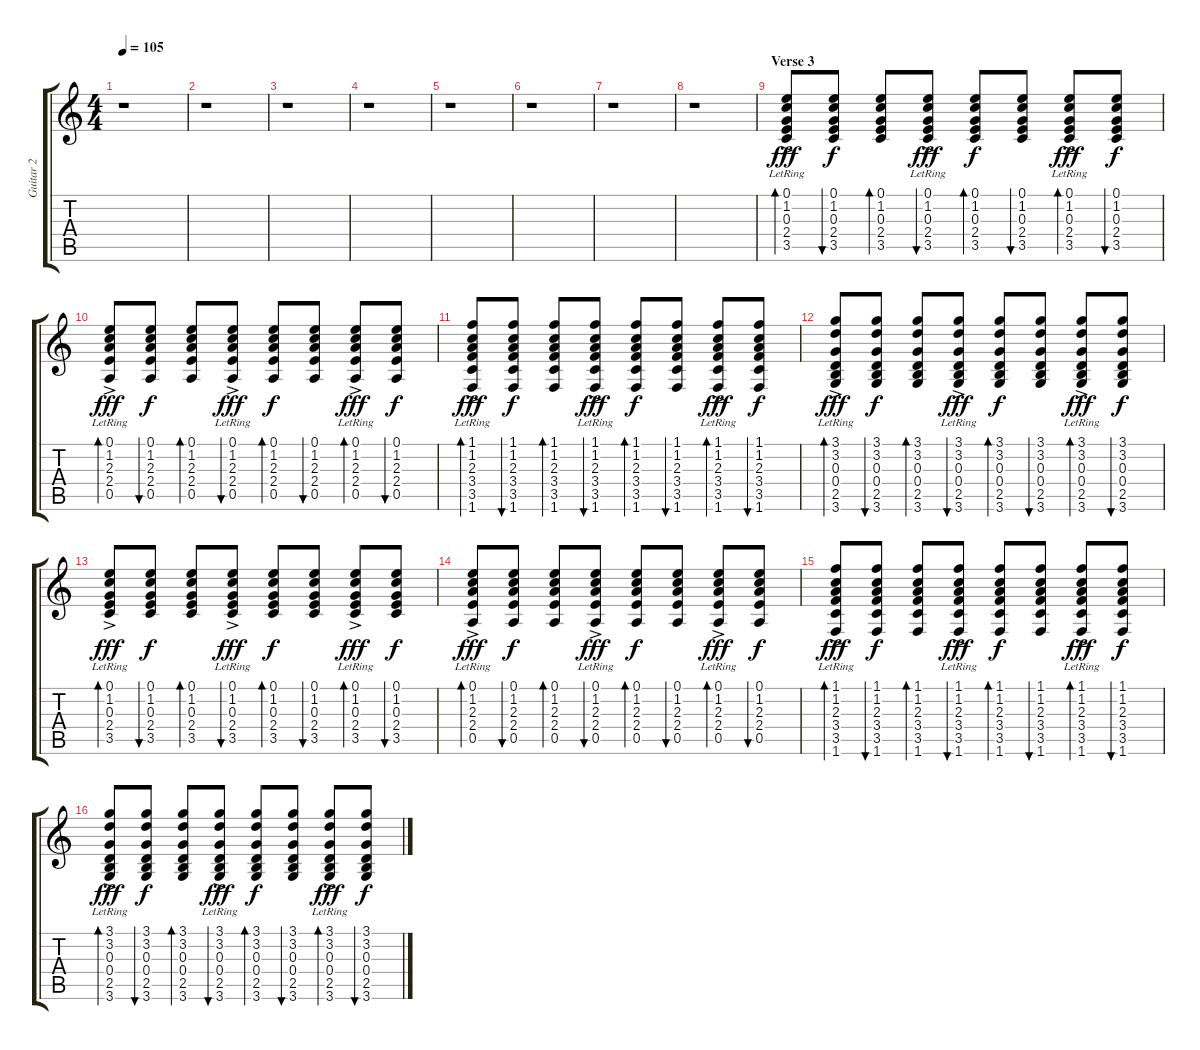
\track ("Guitar 2" "Guitar 2") {instrument acousticguitarsteel}
\staff {score tabs}
\tuning (E4 B3 G3 D3 A2 E2) {hide}
\ts (4 4)
\tempo 105
\clef g2
\ks c
r.1{dy fff} |
r.1 |
r.1 |
r.1 |
r.1 |
r.1 |
r.1 |
r.1 |
\section ("" "Verse 3")
(0.1{ac lr} 1.2{ac lr} 0.3{ac lr} 2.4{ac lr} 3.5{ac lr}).8{bd 30} (0.1 1.2 0.3 2.4 3.5).8{bu 30 dy f} (0.1 1.2 0.3 2.4 3.5).8{bd 30} (0.1{ac lr} 1.2{ac lr} 0.3{ac lr} 2.4{ac lr} 3.5{ac lr}).8{bu 30 dy fff} (0.1 1.2 0.3 2.4 3.5).8{bd 30 dy f} (0.1 1.2 0.3 2.4 3.5).8{bu 30} (0.1{ac lr} 1.2{ac lr} 0.3{ac lr} 2.4{ac lr} 3.5{ac lr}).8{bd 30 dy fff} (0.1 1.2 0.3 2.4 3.5).8{bu 30 dy f} |
(0.1{ac lr} 1.2{ac lr} 2.3{ac lr} 2.4{ac lr} 0.5{ac lr}).8{bd 30 dy fff} (0.1 1.2 2.3 2.4 0.5).8{bu 30 dy f} (0.1 1.2 2.3 2.4 0.5).8{bd 30} (0.1{ac lr} 1.2{ac lr} 2.3{ac lr} 2.4{ac lr} 0.5{ac lr}).8{bu 30 dy fff} (0.1 1.2 2.3 2.4 0.5).8{bd 30 dy f} (0.1 1.2 2.3 2.4 0.5).8{bu 30} (0.1{ac lr} 1.2{ac lr} 2.3{ac lr} 2.4{ac lr} 0.5{ac lr}).8{bd 30 dy fff} (0.1 1.2 2.3 2.4 0.5).8{bu 30 dy f} |
(1.1{ac lr} 1.2{ac lr} 2.3{ac lr} 3.4{ac lr} 3.5{ac lr} 1.6{ac lr}).8{bd 30 dy fff} (1.1 1.2 2.3 3.4 3.5 1.6).8{bu 30 dy f} (1.1 1.2 2.3 3.4 3.5 1.6).8{bd 30} (1.1{ac lr} 1.2{ac lr} 2.3{ac lr} 3.4{ac lr} 3.5{ac lr} 1.6{ac lr}).8{bu 30 dy fff} (1.1 1.2 2.3 3.4 3.5 1.6).8{bd 30 dy f} (1.1 1.2 2.3 3.4 3.5 1.6).8{bu 30} (1.1{ac lr} 1.2{ac lr} 2.3{ac lr} 3.4{ac lr} 3.5{ac lr} 1.6).8{bd 30 dy fff} (1.1 1.2 2.3 3.4 3.5 1.6).8{bu 30 dy f} |
(3.1{ac lr} 3.2{ac lr} 0.3{ac lr} 0.4{ac lr} 2.5{ac lr} 3.6{ac lr}).8{bd 30 dy fff} (3.1 3.2 0.3 0.4 2.5 3.6).8{bu 30 dy f} (3.1 3.2 0.3 0.4 2.5 3.6).8{bd 30} (3.1{ac lr} 3.2{ac lr} 0.3{ac lr} 0.4{ac lr} 2.5{ac lr} 3.6{ac lr}).8{bu 30 dy fff} (3.1 3.2 0.3 0.4 2.5 3.6).8{bd 30 dy f} (3.1 3.2 0.3 0.4 2.5 3.6).8{bu 30} (3.1{ac lr} 3.2{ac lr} 0.3{ac lr} 0.4{ac lr} 2.5{ac lr} 3.6{ac lr}).8{bd 30 dy fff} (3.1 3.2 0.3 0.4 2.5 3.6).8{bu 30 dy f} |
(0.1{ac lr} 1.2{ac lr} 0.3{ac lr} 2.4{ac lr} 3.5{ac lr}).8{bd 30 dy fff} (0.1 1.2 0.3 2.4 3.5).8{bu 30 dy f} (0.1 1.2 0.3 2.4 3.5).8{bd 30} (0.1{ac lr} 1.2{ac lr} 0.3{ac lr} 2.4{ac lr} 3.5{ac lr}).8{bu 30 dy fff} (0.1 1.2 0.3 2.4 3.5).8{bd 30 dy f} (0.1 1.2 0.3 2.4 3.5).8{bu 30} (0.1{ac lr} 1.2{ac lr} 0.3{ac lr} 2.4{ac lr} 3.5{ac lr}).8{bd 30 dy fff} (0.1 1.2 0.3 2.4 3.5).8{bu 30 dy f} |
(0.1{ac lr} 1.2{ac lr} 2.3{ac lr} 2.4{ac lr} 0.5{ac lr}).8{bd 30 dy fff} (0.1 1.2 2.3 2.4 0.5).8{bu 30 dy f} (0.1 1.2 2.3 2.4 0.5).8{bd 30} (0.1{ac lr} 1.2{ac lr} 2.3{ac lr} 2.4{ac lr} 0.5{ac lr}).8{bu 30 dy fff} (0.1 1.2 2.3 2.4 0.5).8{bd 30 dy f} (0.1 1.2 2.3 2.4 0.5).8{bu 30} (0.1{ac lr} 1.2{ac lr} 2.3{ac lr} 2.4{ac lr} 0.5{ac lr}).8{bd 30 dy fff} (0.1 1.2 2.3 2.4 0.5).8{bu 30 dy f} |
(1.1{ac lr} 1.2{ac lr} 2.3{ac lr} 3.4{ac lr} 3.5{ac lr} 1.6{ac lr}).8{bd 30 dy fff} (1.1 1.2 2.3 3.4 3.5 1.6).8{bu 30 dy f} (1.1 1.2 2.3 3.4 3.5 1.6).8{bd 30} (1.1{ac lr} 1.2{ac lr} 2.3{ac lr} 3.4{ac lr} 3.5{ac lr} 1.6{ac lr}).8{bu 30 dy fff} (1.1 1.2 2.3 3.4 3.5 1.6).8{bd 30 dy f} (1.1 1.2 2.3 3.4 3.5 1.6).8{bu 30} (1.1{ac lr} 1.2{ac lr} 2.3{ac lr} 3.4{ac lr} 3.5{ac lr} 1.6).8{bd 30 dy fff} (1.1 1.2 2.3 3.4 3.5 1.6).8{bu 30 dy f} |
(3.1{ac lr} 3.2{ac lr} 0.3{ac lr} 0.4{ac lr} 2.5{ac lr} 3.6{ac lr}).8{bd 30 dy fff} (3.1 3.2 0.3 0.4 2.5 3.6).8{bu 30 dy f} (3.1 3.2 0.3 0.4 2.5 3.6).8{bd 30} (3.1{ac lr} 3.2{ac lr} 0.3{ac lr} 0.4{ac lr} 2.5{ac lr} 3.6{ac lr}).8{bu 30 dy fff} (3.1 3.2 0.3 0.4 2.5 3.6).8{bd 30 dy f} (3.1 3.2 0.3 0.4 2.5 3.6).8{bu 30} (3.1{ac lr} 3.2{ac lr} 0.3{ac lr} 0.4{ac lr} 2.5{ac lr} 3.6{ac lr}).8{bd 30 dy fff} (3.1 3.2 0.3 0.4 2.5 3.6).8{bu 30 dy f}
